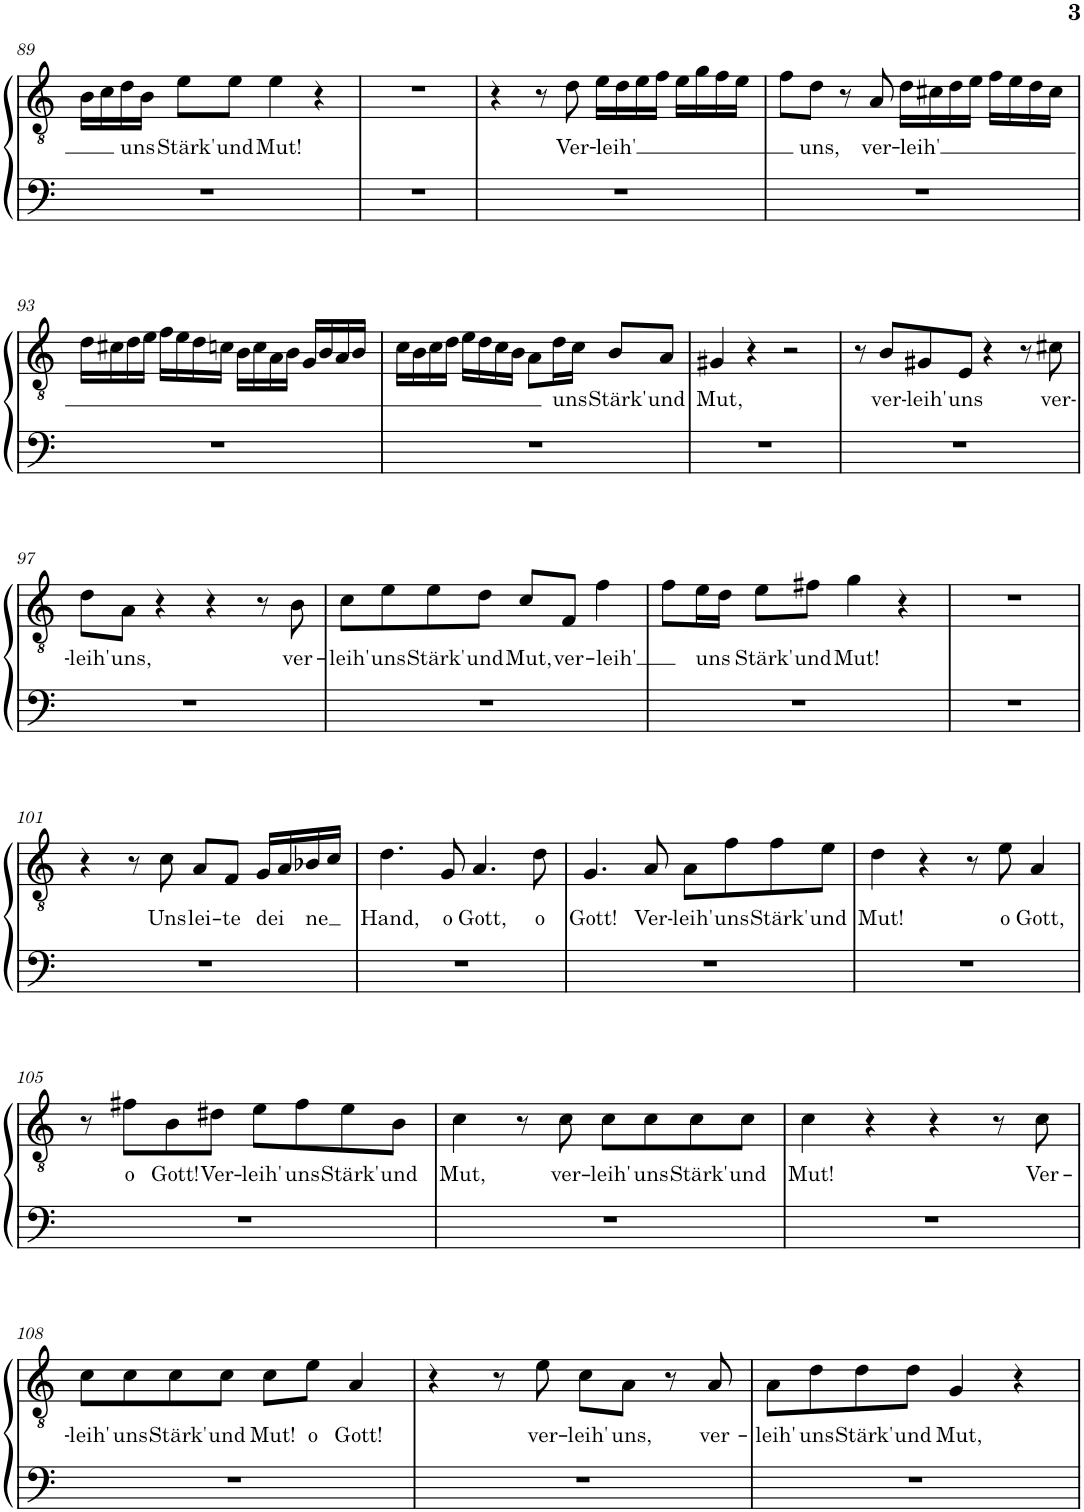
**kern	**kern	**text
*part1	*part1	*part1
*staff2	*staff1	*staff1
*I"Piano	*	*
*I'Pno.	*	*
!!LO:PB:g=z
*clefF4	*clefGv2	*
*k[]	*k[]	*
*M4/4	*M4/4	*
*met(c)	*met(c)	*
=89	=89	=89
1r	16B\LL	.
.	16c\	.
!	!	!LO:LY:b
.	16d\	uns
.	16B\JJ	.
!	!	!LO:LY:b
.	8e\L	Stärk'
!	!	!LO:LY:b
.	8e\J	und
!	!	!LO:LY:b
.	4e\	Mut!
.	4r	.
=90	=90	=90
1r	1r	.
=91	=91	=91
1r	4r	.
.	8r	.
!	!	!LO:LY:b
.	8d\	Ver-
!	!	!LO:LY:b
.	16e\LL	-leih'
.	16d\	.
.	16e\	.
.	16f\JJ	.
.	16e\LL	.
.	16g\	.
.	16f\	.
.	16e\JJ	.
=92	=92	=92
1r	8f\L	.
!	!	!LO:LY:b
.	8d\J	uns,
.	8r	.
!	!	!LO:LY:b
.	8A/	ver-
!	!	!LO:LY:b
.	16d\LL	-leih'
.	16c#X\	.
.	16d\	.
.	16e\JJ	.
.	16f\LL	.
.	16e\	.
.	16d\	.
.	16c#\JJ	.
!!LO:LB:g=z
=93	=93	=93
1r	16d\LL	.
.	16c#X\	.
.	16d\	.
.	16e\JJ	.
.	16f\LL	.
.	16e\	.
.	16d\	.
.	16cn\JJ	.
.	16B\LL	.
.	16c\	.
.	16A\	.
.	16B\JJ	.
.	16G/LL	.
.	16B/	.
.	16A/	.
.	16B/JJ	.
=94	=94	=94
1r	16c\LL	.
.	16B\	.
.	16c\	.
.	16d\JJ	.
.	16e\LL	.
.	16d\	.
.	16c\	.
.	16B\JJ	.
.	8A\L	.
!	!	!LO:LY:b
.	16d\L	uns
.	16c\JJ	.
!	!	!LO:LY:b
.	8B/L	Stärk'
!	!	!LO:LY:b
.	8A/J	und
=95	=95	=95
!	!	!LO:LY:b
1r	4G#X/	Mut,
.	4r	.
.	2r	.
=96	=96	=96
1r	8r	.
!	!	!LO:LY:b
.	8B/L	ver-
!	!	!LO:LY:b
.	8G#X/	-leih'
!	!	!LO:LY:b
.	8E/J	uns
.	4r	.
.	8r	.
!	!	!LO:LY:b
.	8c#X\	ver-
!!LO:LB:g=z
=97	=97	=97
!	!	!LO:LY:b
1r	8d\L	-leih'
!	!	!LO:LY:b
.	8A\J	uns,
.	4r	.
.	4r	.
.	8r	.
!	!	!LO:LY:b
.	8B\	ver-
=98	=98	=98
!	!	!LO:LY:b
1r	8c\L	-leih'
!	!	!LO:LY:b
.	8e\	uns
!	!	!LO:LY:b
.	8e\	Stärk'
!	!	!LO:LY:b
.	8d\J	und
!	!	!LO:LY:b
.	8c/L	Mut,
!	!	!LO:LY:b
.	8F/J	ver-
!	!	!LO:LY:b
.	4f\	-leih'
=99	=99	=99
1r	8f\L	.
!	!	!LO:LY:b
.	16e\L	uns
.	16d\JJ	.
!	!	!LO:LY:b
.	8e\L	Stärk'
!	!	!LO:LY:b
.	8f#X\J	und
!	!	!LO:LY:b
.	4g\	Mut!
.	4r	.
=100	=100	=100
1r	1r	.
!!LO:LB:g=z
=101	=101	=101
1r	4r	.
.	8r	.
!	!	!LO:LY:b
.	8c\	Uns
!	!	!LO:LY:b
.	8A/L	lei-
!	!	!LO:LY:b
.	8F/J	-te
!	!	!LO:LY:b
.	16G/LL	dei
.	16A/	.
!	!	!LO:LY:b
.	16B-X/	ne
.	16c/JJ	.
=102	=102	=102
!	!	!LO:LY:b
1r	4.d\	Hand,
!	!	!LO:LY:b
.	8G/	o
!	!	!LO:LY:b
.	4.A/	Gott,
!	!	!LO:LY:b
.	8d\	o
=103	=103	=103
!	!	!LO:LY:b
1r	4.G/	Gott!
!	!	!LO:LY:b
.	8A/	Ver-
!	!	!LO:LY:b
.	8A\L	-leih'
!	!	!LO:LY:b
.	8f\	uns
!	!	!LO:LY:b
.	8f\	Stärk'
!	!	!LO:LY:b
.	8e\J	und
=104	=104	=104
!	!	!LO:LY:b
1r	4d\	Mut!
.	4r	.
.	8r	.
!	!	!LO:LY:b
.	8e\	o
!	!	!LO:LY:b
.	4A/	Gott,
!!LO:LB:g=z
=105	=105	=105
1r	8r	.
!	!	!LO:LY:b
.	8f#X\L	o
!	!	!LO:LY:b
.	8B\	Gott!
!	!	!LO:LY:b
.	8d#X\J	Ver-
!	!	!LO:LY:b
.	8e\L	-leih'
!	!	!LO:LY:b
.	8f#\	uns
!	!	!LO:LY:b
.	8e\	Stärk'
!	!	!LO:LY:b
.	8B\J	und
=106	=106	=106
!	!	!LO:LY:b
1r	4c\	Mut,
.	8r	.
!	!	!LO:LY:b
.	8c\	ver-
!	!	!LO:LY:b
.	8c\L	-leih'
!	!	!LO:LY:b
.	8c\	uns
!	!	!LO:LY:b
.	8c\	Stärk'
!	!	!LO:LY:b
.	8c\J	und
=107	=107	=107
!	!	!LO:LY:b
1r	4c\	Mut!
.	4r	.
.	4r	.
.	8r	.
!	!	!LO:LY:b
.	8c\	Ver-
!!LO:LB:g=z
=108	=108	=108
!	!	!LO:LY:b
1r	8c\L	-leih'
!	!	!LO:LY:b
.	8c\	uns
!	!	!LO:LY:b
.	8c\	Stärk'
!	!	!LO:LY:b
.	8c\J	und
!	!	!LO:LY:b
.	8c\L	Mut!
!	!	!LO:LY:b
.	8e\J	o
!	!	!LO:LY:b
.	4A/	Gott!
=109	=109	=109
1r	4r	.
.	8r	.
!	!	!LO:LY:b
.	8e\	ver-
!	!	!LO:LY:b
.	8c\L	-leih'
!	!	!LO:LY:b
.	8A\J	uns,
.	8r	.
!	!	!LO:LY:b
.	8A/	ver-
=110	=110	=110
!	!	!LO:LY:b
1r	8A\L	-leih'
!	!	!LO:LY:b
.	8d\	uns
!	!	!LO:LY:b
.	8d\	Stärk'
!	!	!LO:LY:b
.	8d\J	und
!	!	!LO:LY:b
.	4G/	Mut,
.	4r	.
=	=	=
*-	*-	*-
